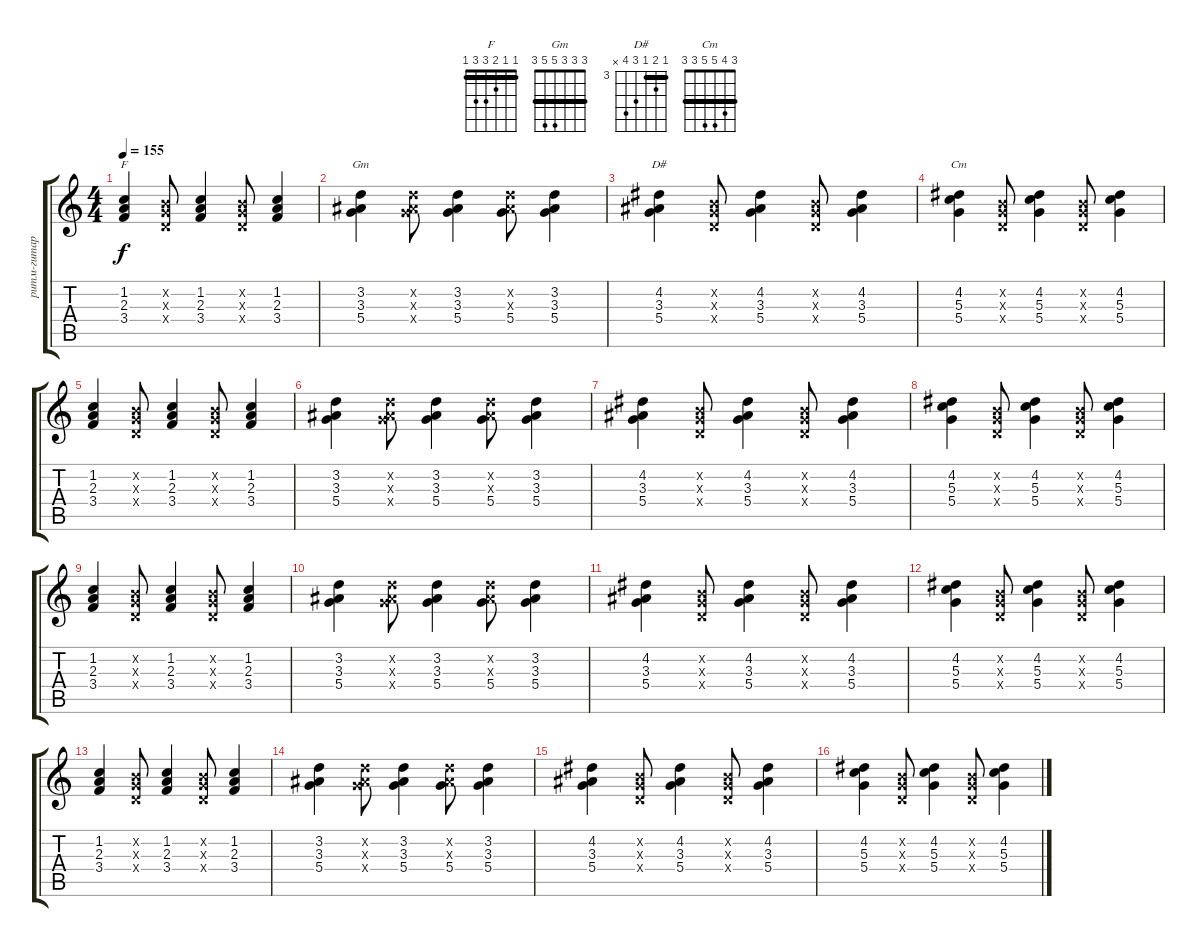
\track ("ритм-гитара Leva Bi" "ритм-гитар") {instrument acousticguitarnylon}
\staff {score tabs}
\tuning (E4 B3 G3 D3 A2 E2) {hide}
\chord ("F" 1 1 2 3 3 1) {barre 1}
\chord ("Gm" 3 3 3 5 5 3) {barre 3}
\chord ("D#" 3 4 3 5 6 x) {firstfret 3 barre 3}
\chord ("Cm" 3 4 5 5 3 3) {barre 3}
\ts (4 4)
\tempo 155
\clef g2
\ks c
(1.2 2.3 3.4).4{ch "F" dy f} (0.2{x} 0.3{x} 0.4{x}).8 (1.2 2.3 3.4).4 (0.2{x} 0.3{x} 0.4{x}).8 (1.2 2.3 3.4).4 |
(3.2 3.3 5.4).4{ch "Gm"} (3.2{x} 3.3{x} 5.4{x}).8 (3.2 3.3 5.4).4 (3.2{x} 3.3{x} 5.4).8 (3.2 3.3 5.4).4 |
(4.2 3.3 5.4).4{ch "D#"} (0.2{x} 0.3{x} 0.4{x}).8 (4.2 3.3 5.4).4 (0.2{x} 0.3{x} 0.4{x}).8 (4.2 3.3 5.4).4 |
(4.2 5.3 5.4).4{ch "Cm"} (0.2{x} 0.3{x} 0.4{x}).8 (4.2 5.3 5.4).4 (0.2{x} 0.3{x} 0.4{x}).8 (4.2 5.3 5.4).4 |
(1.2 2.3 3.4).4 (0.2{x} 0.3{x} 0.4{x}).8 (1.2 2.3 3.4).4 (0.2{x} 0.3{x} 0.4{x}).8 (1.2 2.3 3.4).4 |
(3.2 3.3 5.4).4 (3.2{x} 3.3{x} 5.4{x}).8 (3.2 3.3 5.4).4 (3.2{x} 3.3{x} 5.4).8 (3.2 3.3 5.4).4 |
(4.2 3.3 5.4).4 (0.2{x} 0.3{x} 0.4{x}).8 (4.2 3.3 5.4).4 (0.2{x} 0.3{x} 0.4{x}).8 (4.2 3.3 5.4).4 |
(4.2 5.3 5.4).4 (0.2{x} 0.3{x} 0.4{x}).8 (4.2 5.3 5.4).4 (0.2{x} 0.3{x} 0.4{x}).8 (4.2 5.3 5.4).4 |
(1.2 2.3 3.4).4 (0.2{x} 0.3{x} 0.4{x}).8 (1.2 2.3 3.4).4 (0.2{x} 0.3{x} 0.4{x}).8 (1.2 2.3 3.4).4 |
(3.2 3.3 5.4).4 (3.2{x} 3.3{x} 5.4{x}).8 (3.2 3.3 5.4).4 (3.2{x} 3.3{x} 5.4).8 (3.2 3.3 5.4).4 |
(4.2 3.3 5.4).4 (0.2{x} 0.3{x} 0.4{x}).8 (4.2 3.3 5.4).4 (0.2{x} 0.3{x} 0.4{x}).8 (4.2 3.3 5.4).4 |
(4.2 5.3 5.4).4 (0.2{x} 0.3{x} 0.4{x}).8 (4.2 5.3 5.4).4 (0.2{x} 0.3{x} 0.4{x}).8 (4.2 5.3 5.4).4 |
(1.2 2.3 3.4).4 (0.2{x} 0.3{x} 0.4{x}).8 (1.2 2.3 3.4).4 (0.2{x} 0.3{x} 0.4{x}).8 (1.2 2.3 3.4).4 |
(3.2 3.3 5.4).4 (3.2{x} 3.3{x} 5.4{x}).8 (3.2 3.3 5.4).4 (3.2{x} 3.3{x} 5.4).8 (3.2 3.3 5.4).4 |
(4.2 3.3 5.4).4 (0.2{x} 0.3{x} 0.4{x}).8 (4.2 3.3 5.4).4 (0.2{x} 0.3{x} 0.4{x}).8 (4.2 3.3 5.4).4 |
(4.2 5.3 5.4).4 (0.2{x} 0.3{x} 0.4{x}).8 (4.2 5.3 5.4).4 (0.2{x} 0.3{x} 0.4{x}).8 (4.2 5.3 5.4).4
